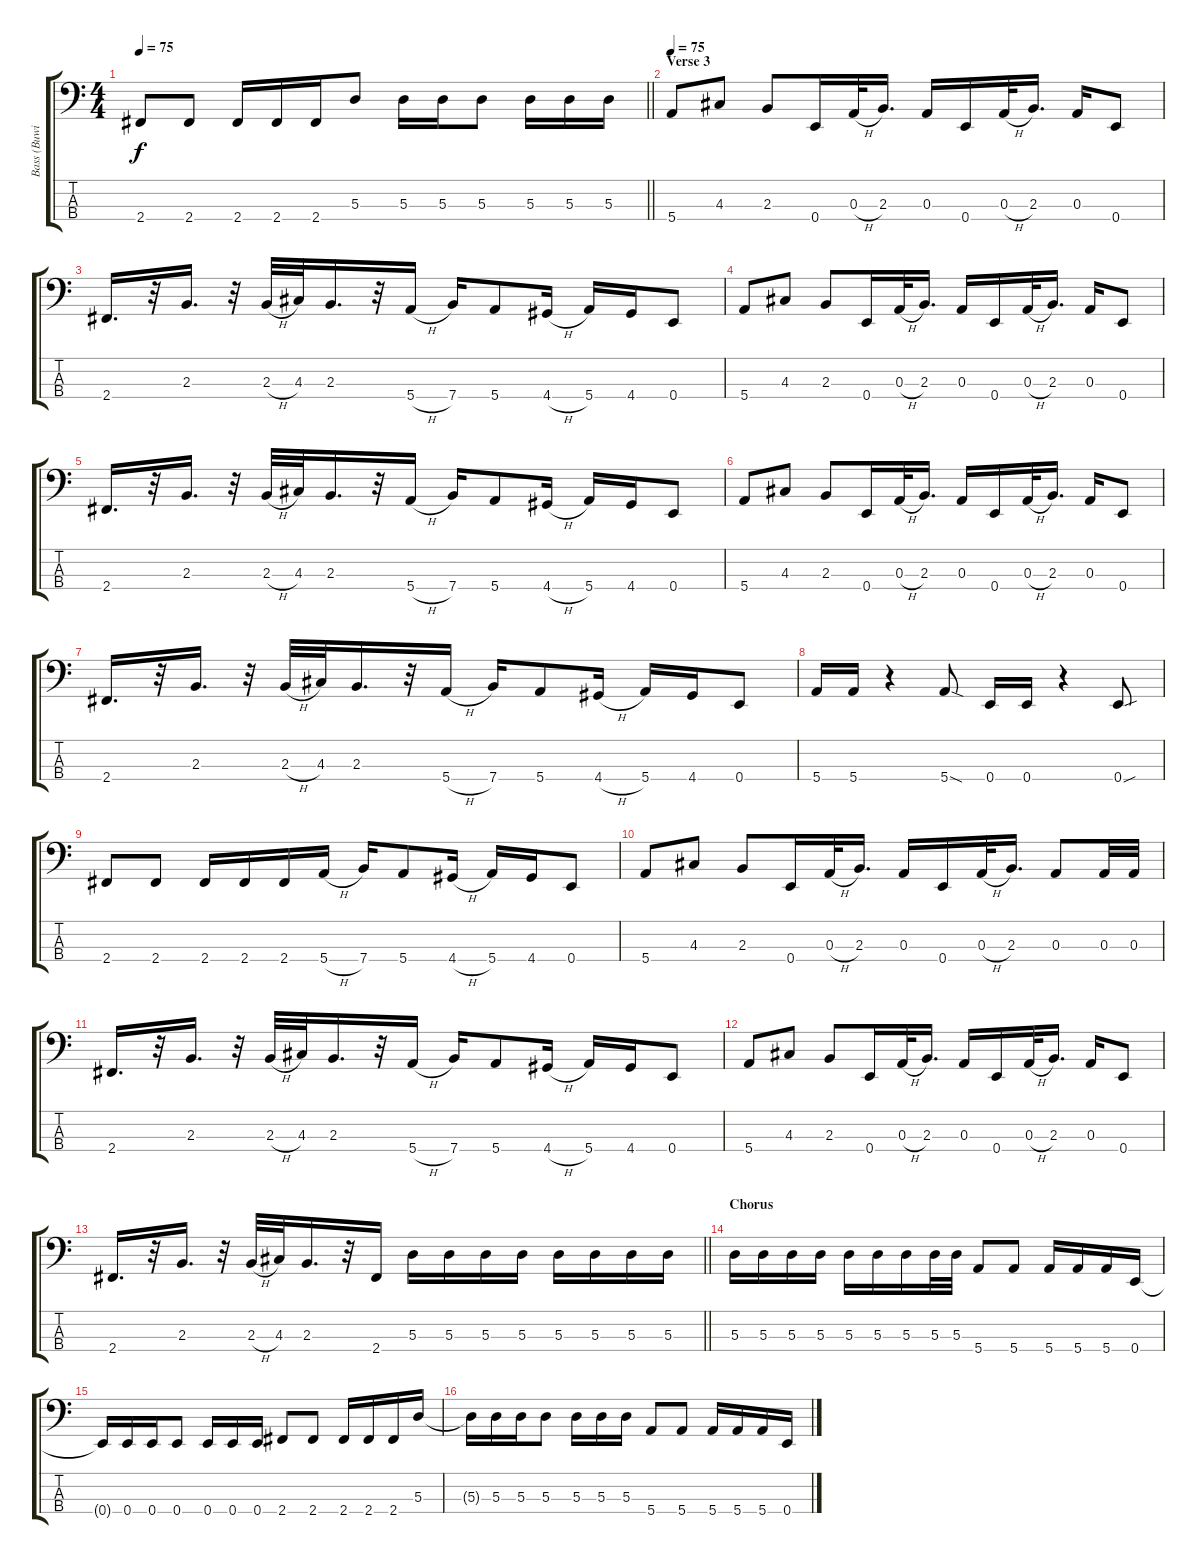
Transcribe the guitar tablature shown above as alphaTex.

\track ("Bass (Buwi)" "Bass (Buwi") {instrument electricbassfinger}
\staff {score tabs}
\tuning (G2 D2 A1 E1) {hide}
\ts (4 4)
\tempo 75
\clef f4
\barLineRight lightlight
\ks c
2.4.8{dy f} 2.4.8 2.4.16 2.4.16 2.4.16 5.3.8 5.3.16 5.3.16 5.3.8 5.3.16 5.3.16 5.3.16 |
\section ("" "Verse 3")
\tempo 75
5.4.8 4.3.8 2.3.8 0.4.16 0.3{h}.32 2.3.16{d} 0.3.16 0.4.16 0.3{h}.32 2.3.16{d} 0.3.16 0.4.8 |
2.4.16{d} r.32 2.3.16{d} r.32 2.3{h}.32 4.3.32 2.3.16{d} r.32 5.4{h}.16 7.4.16 5.4.8 4.4{h}.16 5.4.16 4.4.16 0.4.8 |
5.4.8 4.3.8 2.3.8 0.4.16 0.3{h}.32 2.3.16{d} 0.3.16 0.4.16 0.3{h}.32 2.3.16{d} 0.3.16 0.4.8 |
2.4.16{d} r.32 2.3.16{d} r.32 2.3{h}.32 4.3.32 2.3.16{d} r.32 5.4{h}.16 7.4.16 5.4.8 4.4{h}.16 5.4.16 4.4.16 0.4.8 |
5.4.8 4.3.8 2.3.8 0.4.16 0.3{h}.32 2.3.16{d} 0.3.16 0.4.16 0.3{h}.32 2.3.16{d} 0.3.16 0.4.8 |
2.4.16{d} r.32 2.3.16{d} r.32 2.3{h}.32 4.3.32 2.3.16{d} r.32 5.4{h}.16 7.4.16 5.4.8 4.4{h}.16 5.4.16 4.4.16 0.4.8 |
5.4.16 5.4.16 r.4 5.4{sod}.8 0.4.16 0.4.16 r.4 0.4{sou}.8 |
2.4.8 2.4.8 2.4.16 2.4.16 2.4.16 5.4{h}.16 7.4.16 5.4.8 4.4{h}.16 5.4.16 4.4.16 0.4.8 |
5.4.8 4.3.8 2.3.8 0.4.16 0.3{h}.32 2.3.16{d} 0.3.16 0.4.16 0.3{h}.32 2.3.16{d} 0.3.8 0.3.32 0.3.32 |
2.4.16{d} r.32 2.3.16{d} r.32 2.3{h}.32 4.3.32 2.3.16{d} r.32 5.4{h}.16 7.4.16 5.4.8 4.4{h}.16 5.4.16 4.4.16 0.4.8 |
5.4.8 4.3.8 2.3.8 0.4.16 0.3{h}.32 2.3.16{d} 0.3.16 0.4.16 0.3{h}.32 2.3.16{d} 0.3.16 0.4.8 |
\barLineRight lightlight
2.4.16{d} r.32 2.3.16{d} r.32 2.3{h}.32 4.3.32 2.3.16{d} r.32 2.4.16 5.3.16 5.3.16 5.3.16 5.3.16 5.3.16 5.3.16 5.3.16 5.3.16 |
\section ("" "Chorus")
5.3.16 5.3.16 5.3.16 5.3.16 5.3.16 5.3.16 5.3.16 5.3.32 5.3.32 5.4.8 5.4.8 5.4.16 5.4.16 5.4.16 0.4.16 |
0.4{t}.16 0.4.16 0.4.16 0.4.8 0.4.16 0.4.16 0.4.16 2.4.8 2.4.8 2.4.16 2.4.16 2.4.16 5.3.16 |
5.3{t}.16 5.3.16 5.3.16 5.3.8 5.3.16 5.3.16 5.3.16 5.4.8 5.4.8 5.4.16 5.4.16 5.4.16 0.4.16
